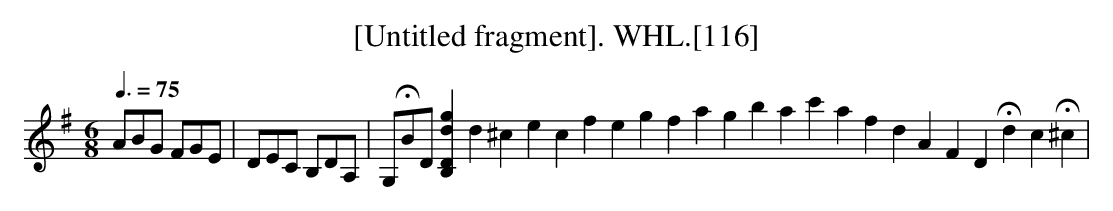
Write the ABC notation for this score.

X:1
T:[Untitled fragment]. WHL.[116]
M:6/8
L:1/8
Q:3/8=75
K:G
ABG FGE | DEC B,DA, | G,HBD [B,Ddg]2 d2^c2e2c2f2e2g2f2a2g2b2a2c'2a2f2d2A2F2D2Hd2c2H^c2 |
